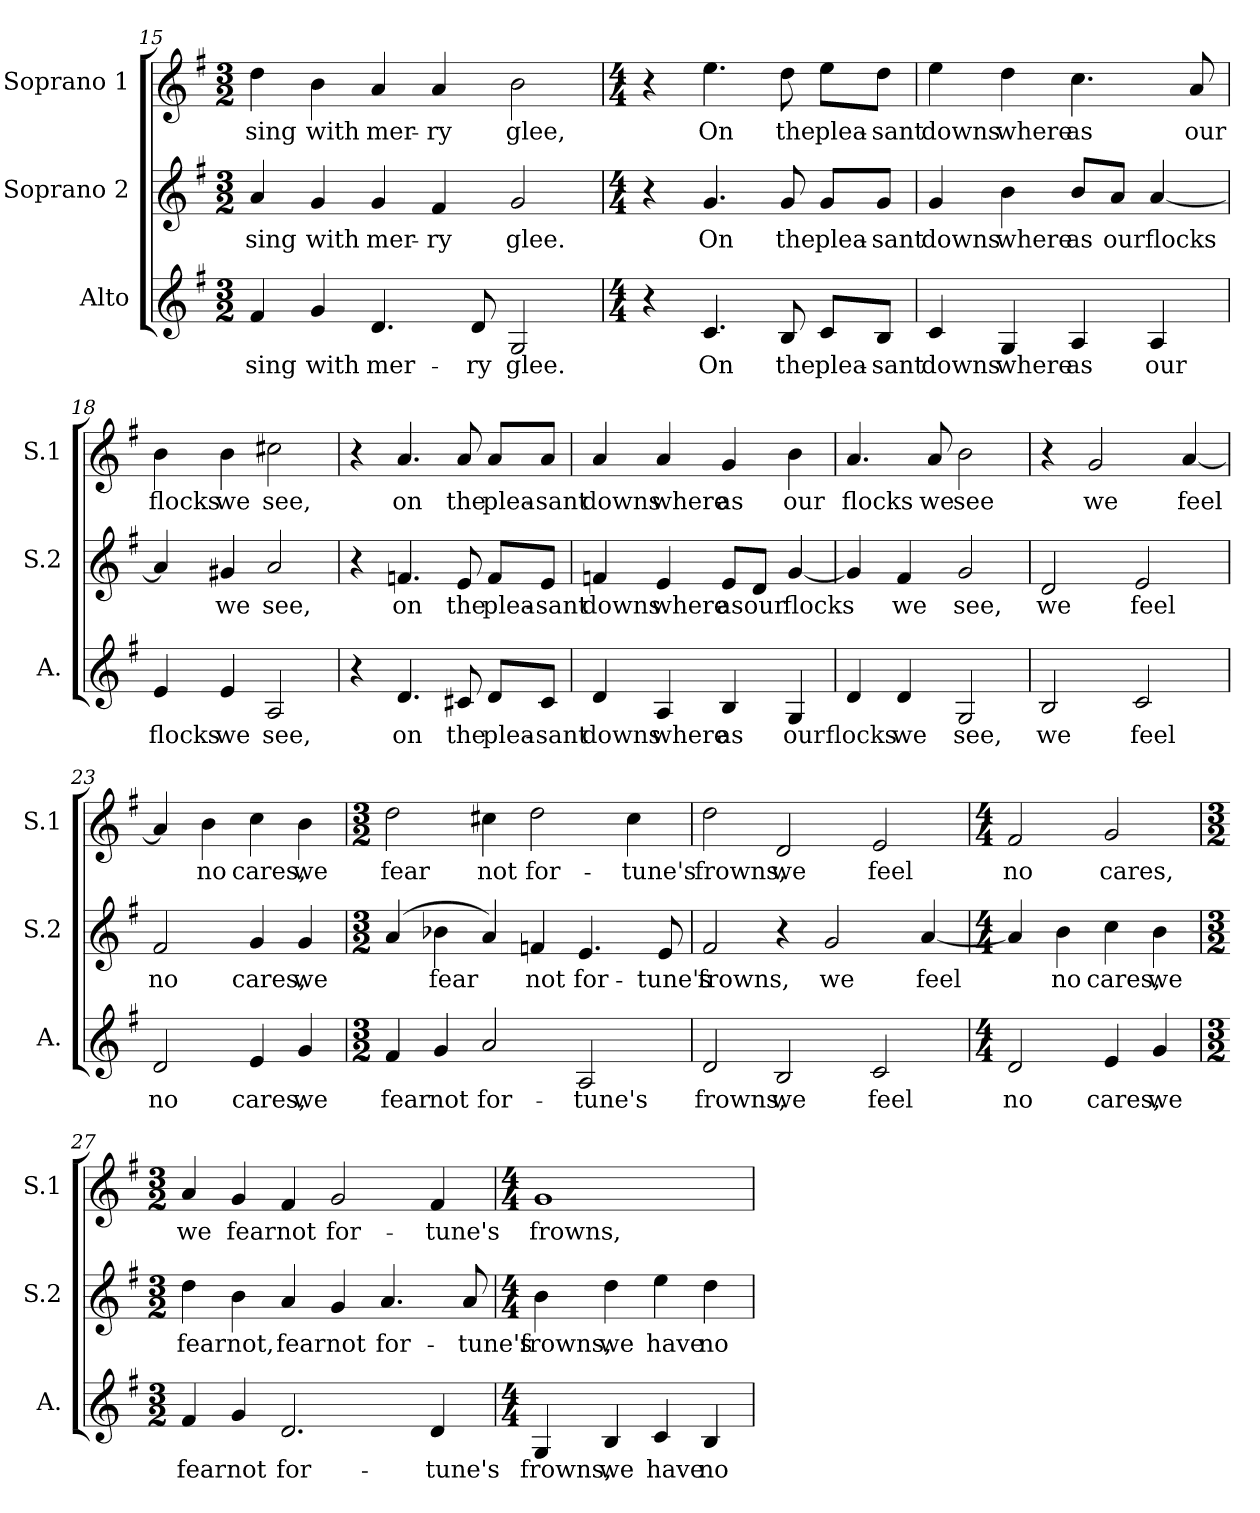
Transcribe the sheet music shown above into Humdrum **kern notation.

**kern	**text	**kern	**text	**kern	**text
*part3	*part3	*part2	*part2	*part1	*part1
*staff3	*staff3	*staff2	*staff2	*staff1	*staff1
*I"Alto	*	*I"Soprano 2	*	*I"Soprano 1	*
*I'A.	*	*I'S.2	*	*I'S.1	*
!!LO:LB:g=z
*clefG2	*	*clefG2	*	*clefG2	*
*k[f#]	*	*k[f#]	*	*k[f#]	*
*G:	*	*G:	*	*G:	*
*M3/2	*	*M3/2	*	*M3/2	*
=15	=15	=15	=15	=15	=15
!	!LO:LY:b	!	!LO:LY:b	!	!LO:LY:b
4f#/	sing	4a/	sing	4dd\	sing
!	!LO:LY:b	!	!LO:LY:b	!	!LO:LY:b
4g/	with	4g/	with	4b\	with
!	!LO:LY:b	!	!LO:LY:b	!	!LO:LY:b
4.d/	mer-	4g/	mer-	4a/	mer-
!	!	!	!LO:LY:b	!	!LO:LY:b
.	.	4f#/	-ry	4a/	-ry
!	!LO:LY:b	!	!	!	!
8d/	-ry	.	.	.	.
!	!LO:LY:b	!	!LO:LY:b	!	!LO:LY:b
2G/	glee.	2g/	glee.	2b\	glee,
=16	=16	=16	=16	=16	=16
*M4/4	*	*M4/4	*	*M4/4	*
4r	.	4r	.	4r	.
!	!LO:LY:b	!	!LO:LY:b	!	!LO:LY:b
4.c/	On	4.g/	On	4.ee\	On
!	!LO:LY:b	!	!LO:LY:b	!	!LO:LY:b
8B/	the	8g/	the	8dd\	the
!	!LO:LY:b	!	!LO:LY:b	!	!LO:LY:b
8c/L	plea-	8g/L	plea-	8ee\L	plea-
!	!LO:LY:b	!	!LO:LY:b	!	!LO:LY:b
8B/J	-sant	8g/J	-sant	8dd\J	-sant
=17	=17	=17	=17	=17	=17
!	!LO:LY:b	!	!LO:LY:b	!	!LO:LY:b
4c/	downs	4g/	downs	4ee\	downs
!	!LO:LY:b	!	!LO:LY:b	!	!LO:LY:b
4G/	where	4b\	where	4dd\	where
!	!LO:LY:b	!	!LO:LY:b	!	!LO:LY:b
4A/	as	8b/L	as	4.cc\	as
!	!	!	!LO:LY:b	!	!
.	.	8a/J	our	.	.
!	!LO:LY:b	!	!LO:LY:b	!	!
4A/	our	[4a/	flocks	.	.
!	!	!	!	!	!LO:LY:b
.	.	.	.	8a/	our
!!LO:PB:g=z
=18	=18	=18	=18	=18	=18
!	!LO:LY:b	!	!	!	!LO:LY:b
4e/	flocks	4a/]	.	4b\	flocks
!	!LO:LY:b	!	!LO:LY:b	!	!LO:LY:b
4e/	we	4g#X/	we	4b\	we
!	!LO:LY:b	!	!LO:LY:b	!	!LO:LY:b
2A/	see,	2a/	see,	2cc#X\	see,
=19	=19	=19	=19	=19	=19
4r	.	4r	.	4r	.
!	!LO:LY:b	!	!LO:LY:b	!	!LO:LY:b
4.d/	on	4.fn/	on	4.a/	on
!	!LO:LY:b	!	!LO:LY:b	!	!LO:LY:b
8c#X/	the	8e/	the	8a/	the
!	!LO:LY:b	!	!LO:LY:b	!	!LO:LY:b
8d/L	plea-	8f/L	plea-	8a/L	plea-
!	!LO:LY:b	!	!LO:LY:b	!	!LO:LY:b
8c#/J	-sant	8e/J	-sant	8a/J	-sant
=20	=20	=20	=20	=20	=20
!	!LO:LY:b	!	!LO:LY:b	!	!LO:LY:b
4d/	downs	4fn/	downs	4a/	downs
!	!LO:LY:b	!	!LO:LY:b	!	!LO:LY:b
4A/	where	4e/	where	4a/	where
!	!LO:LY:b	!	!LO:LY:b	!	!LO:LY:b
4B/	as	8e/L	as	4g/	as
!	!	!	!LO:LY:b	!	!
.	.	8d/J	our	.	.
!	!LO:LY:b	!	!LO:LY:b	!	!LO:LY:b
4G/	our	[4g/	flocks	4b\	our
=21	=21	=21	=21	=21	=21
!	!LO:LY:b	!	!	!	!LO:LY:b
4d/	flocks	4g/]	.	4.a/	flocks
!	!LO:LY:b	!	!LO:LY:b	!	!
4d/	we	4f#/	we	.	.
!	!	!	!	!	!LO:LY:b
.	.	.	.	8a/	we
!	!LO:LY:b	!	!LO:LY:b	!	!LO:LY:b
2G/	see,	2g/	see,	2b\	see
!!LO:LB:g=z
=22	=22	=22	=22	=22	=22
!	!LO:LY:b	!	!LO:LY:b	!	!
2B/	we	2d/	we	4r	.
!	!	!	!	!	!LO:LY:b
.	.	.	.	2g/	we
!	!LO:LY:b	!	!LO:LY:b	!	!
2c/	feel	2e/	feel	.	.
!	!	!	!	!	!LO:LY:b
.	.	.	.	[4a/	feel
=23	=23	=23	=23	=23	=23
!	!LO:LY:b	!	!LO:LY:b	!	!
2d/	no	2f#/	no	4a/]	.
!	!	!	!	!	!LO:LY:b
.	.	.	.	4b\	no
!	!LO:LY:b	!	!LO:LY:b	!	!LO:LY:b
4e/	cares,	4g/	cares,	4cc\	cares,
!	!LO:LY:b	!	!LO:LY:b	!	!LO:LY:b
4g/	we	4g/	we	4b\	we
=24	=24	=24	=24	=24	=24
*M3/2	*	*M3/2	*	*M3/2	*
!	!LO:LY:b	!	!	!	!LO:LY:b
4f#/	fear	(4a/	.	2dd\	fear
!	!LO:LY:b	!	!LO:LY:b	!	!
4g/	not	4b-X\	fear	.	.
!	!LO:LY:b	!	!	!	!LO:LY:b
2a/	for-	4a/)	.	4cc#X\	not
!	!	!	!LO:LY:b	!	!LO:LY:b
.	.	4fn/	not	2dd\	for-
!	!LO:LY:b	!	!LO:LY:b	!	!
2A/	-tune's	4.e/	for-	.	.
!	!	!	!	!	!LO:LY:b
.	.	.	.	4cc#\	-tune's
!	!	!	!LO:LY:b	!	!
.	.	8e/	-tune's	.	.
=25	=25	=25	=25	=25	=25
!	!LO:LY:b	!	!LO:LY:b	!	!LO:LY:b
2d/	frowns,	2f#/	frowns,	2dd\	frowns,
!	!LO:LY:b	!	!	!	!LO:LY:b
2B/	we	4r	.	2d/	we
!	!	!	!LO:LY:b	!	!
.	.	2g/	we	.	.
!	!LO:LY:b	!	!	!	!LO:LY:b
2c/	feel	.	.	2e/	feel
!	!	!	!LO:LY:b	!	!
.	.	[4a/	feel	.	.
=26	=26	=26	=26	=26	=26
*M4/4	*	*M4/4	*	*M4/4	*
!	!LO:LY:b	!	!	!	!LO:LY:b
2d/	no	4a/]	.	2f#/	no
!	!	!	!LO:LY:b	!	!
.	.	4b\	no	.	.
!	!LO:LY:b	!	!LO:LY:b	!	!LO:LY:b
4e/	cares,	4cc\	cares,	2g/	cares,
!	!LO:LY:b	!	!LO:LY:b	!	!
4g/	we	4b\	we	.	.
!!LO:LB:g=z
=27	=27	=27	=27	=27	=27
*M3/2	*	*M3/2	*	*M3/2	*
!	!LO:LY:b	!	!LO:LY:b	!	!LO:LY:b
4f#/	fear	4dd\	fear	4a/	we
!	!LO:LY:b	!	!LO:LY:b	!	!LO:LY:b
4g/	not	4b\	not,	4g/	fear
!	!LO:LY:b	!	!LO:LY:b	!	!LO:LY:b
2.d/	for-	4a/	fear	4f#/	not
!	!	!	!LO:LY:b	!	!LO:LY:b
.	.	4g/	not	2g/	for-
!	!	!	!LO:LY:b	!	!
.	.	4.a/	for-	.	.
!	!LO:LY:b	!	!	!	!LO:LY:b
4d/	-tune's	.	.	4f#/	-tune's
!	!	!	!LO:LY:b	!	!
.	.	8a/	-tune's	.	.
=28	=28	=28	=28	=28	=28
*M4/4	*	*M4/4	*	*M4/4	*
!	!LO:LY:b	!	!LO:LY:b	!	!LO:LY:b
4G/	frowns,	4b\	frowns,	1g	frowns,
!	!LO:LY:b	!	!LO:LY:b	!	!
4B/	we	4dd\	we	.	.
!	!LO:LY:b	!	!LO:LY:b	!	!
4c/	have	4ee\	have	.	.
!	!LO:LY:b	!	!LO:LY:b	!	!
4B/	no	4dd\	no	.	.
=	=	=	=	=	=
*-	*-	*-	*-	*-	*-
